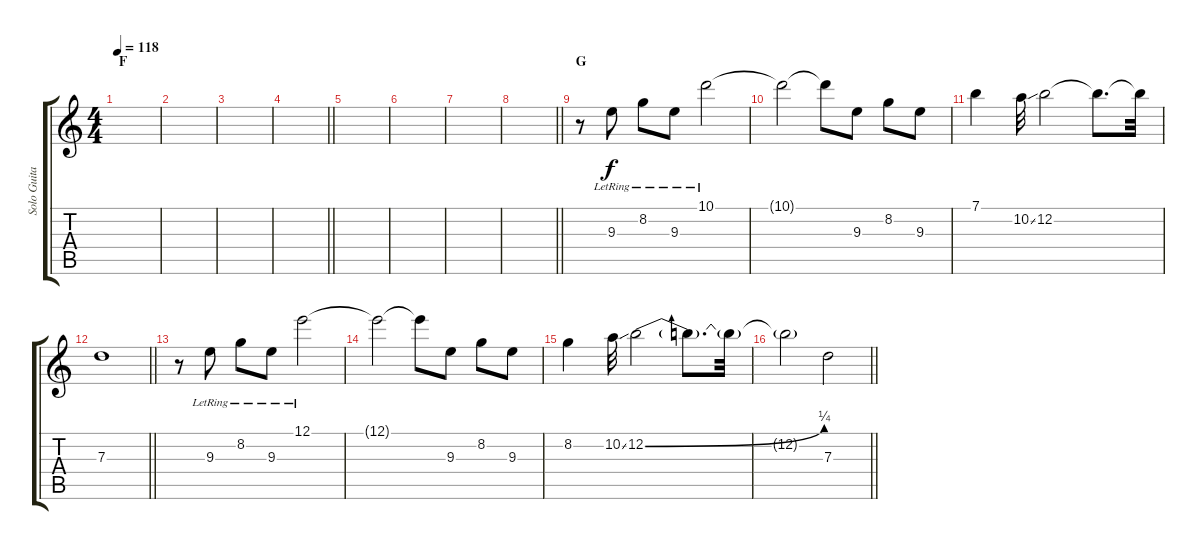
\track ("Solo Guitar" "Solo Guita") {instrument acousticguitarnylon}
\staff {score tabs}
\tuning (E4 B3 G3 D3 A2 E2) {hide}
\ts (4 4)
\section ("" "F")
\tempo 118
\clef g2
\ks c
|
|
|
\barLineRight lightlight
|
|
|
|
\barLineRight lightlight
|
\section ("" "G")
r.8 9.3{lr}.8 8.2{lr}.8 9.3{lr}.8 10.1{lr}.2 |
10.1{t}.2 10.1{t}.8 9.3.8 8.2.8 9.3.8 |
7.1.4 10.2{ss}.32 12.2.2 12.2{t}.8{d} 12.2{t}.32 |
\barLineRight lightlight
7.3.1 |
r.8 9.3{lr}.8 8.2{lr}.8 9.3{lr}.8 12.1{lr}.2 |
12.1{t}.2 12.1{t}.8 9.3.8 8.2.8 9.3.8 |
8.2.4 10.2{ss}.32 12.2{be (bend 0 0 60 1)}.2 12.2{t}.8{d} 12.2{t}.32 |
\barLineRight lightlight
12.2{t}.2 7.3.2
